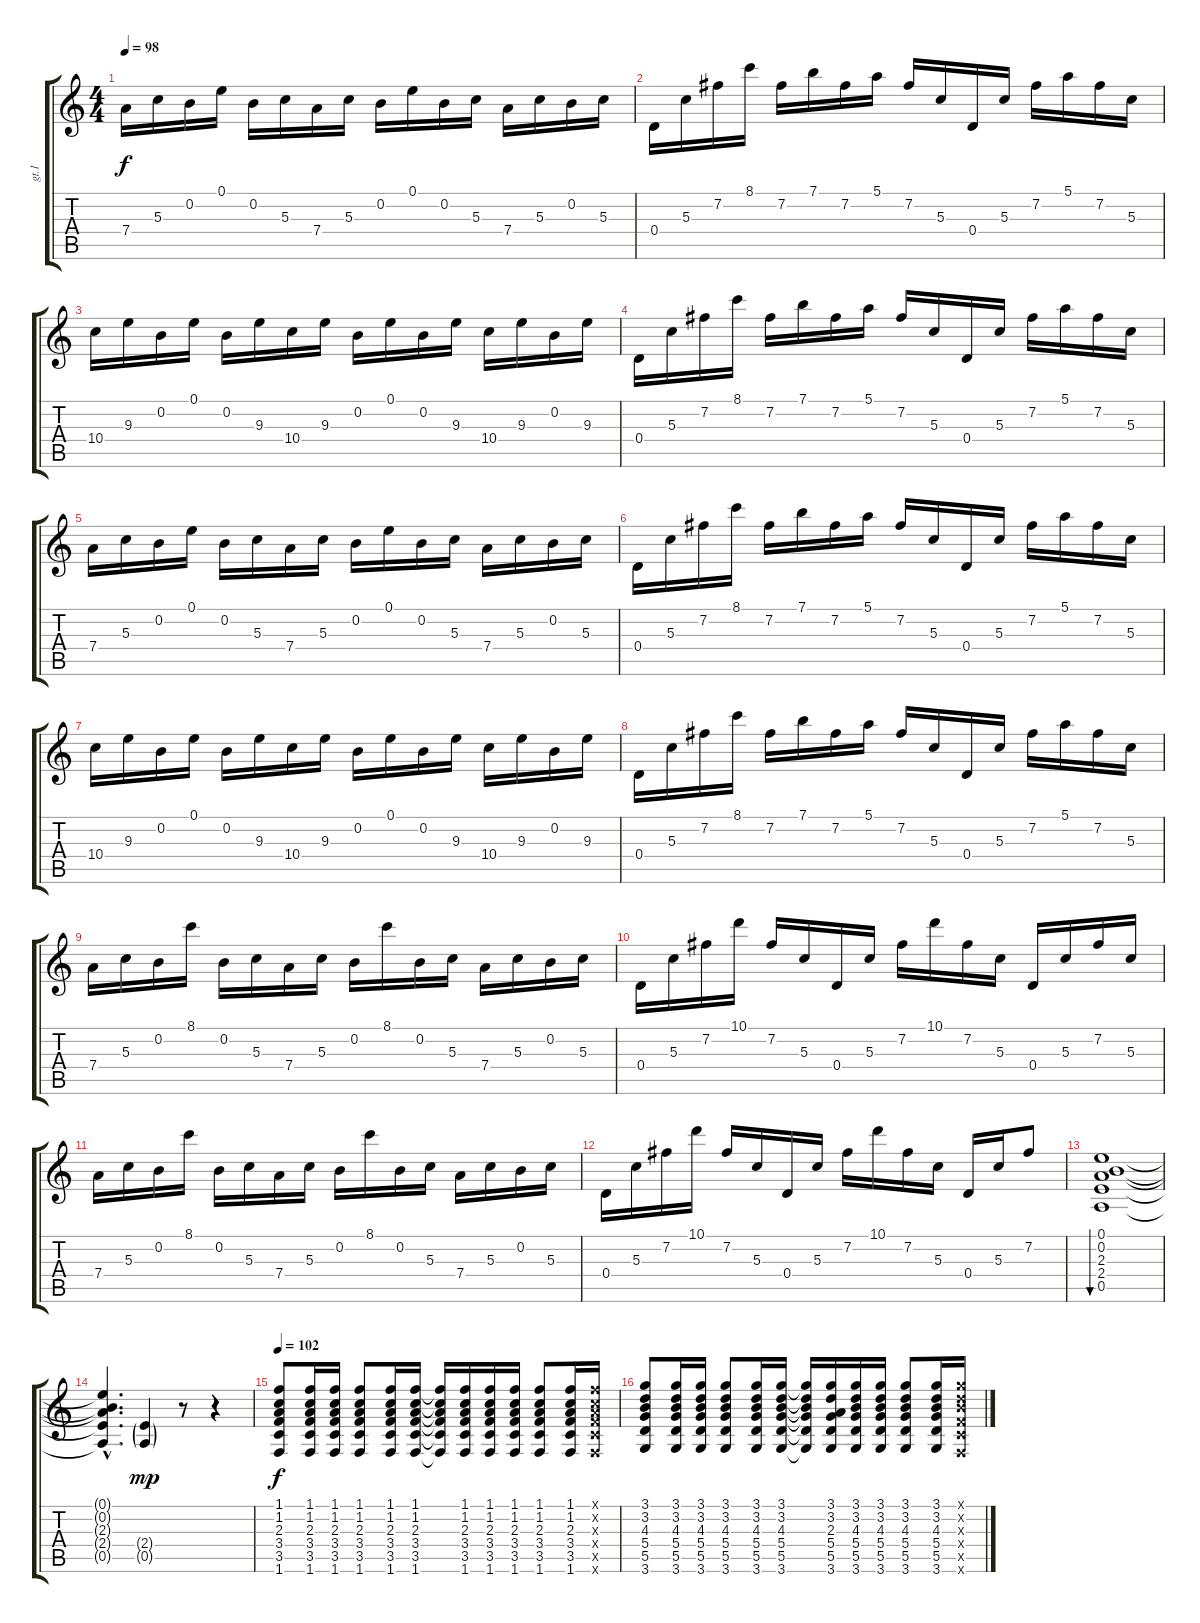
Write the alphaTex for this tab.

\track ("gt.1" "gt.1") {instrument overdrivenguitar}
\staff {score tabs}
\tuning (E4 B3 G3 D3 A2 E2) {hide}
\ts (4 4)
\tempo 98
\clef g2
\ks c
7.4.16{dy f} 5.3.16 0.2.16 0.1.16 0.2.16 5.3.16 7.4.16 5.3.16 0.2.16 0.1.16 0.2.16 5.3.16 7.4.16 5.3.16 0.2.16 5.3.16 |
0.4.16 5.3.16 7.2.16 8.1.16 7.2.16 7.1.16 7.2.16 5.1.16 7.2.16 5.3.16 0.4.16 5.3.16 7.2.16 5.1.16 7.2.16 5.3.16 |
10.4.16 9.3.16 0.2.16 0.1.16 0.2.16 9.3.16 10.4.16 9.3.16 0.2.16 0.1.16 0.2.16 9.3.16 10.4.16 9.3.16 0.2.16 9.3.16 |
0.4.16 5.3.16 7.2.16 8.1.16 7.2.16 7.1.16 7.2.16 5.1.16 7.2.16 5.3.16 0.4.16 5.3.16 7.2.16 5.1.16 7.2.16 5.3.16 |
7.4.16 5.3.16 0.2.16 0.1.16 0.2.16 5.3.16 7.4.16 5.3.16 0.2.16 0.1.16 0.2.16 5.3.16 7.4.16 5.3.16 0.2.16 5.3.16 |
0.4.16 5.3.16 7.2.16 8.1.16 7.2.16 7.1.16 7.2.16 5.1.16 7.2.16 5.3.16 0.4.16 5.3.16 7.2.16 5.1.16 7.2.16 5.3.16 |
10.4.16 9.3.16 0.2.16 0.1.16 0.2.16 9.3.16 10.4.16 9.3.16 0.2.16 0.1.16 0.2.16 9.3.16 10.4.16 9.3.16 0.2.16 9.3.16 |
0.4.16 5.3.16 7.2.16 8.1.16 7.2.16 7.1.16 7.2.16 5.1.16 7.2.16 5.3.16 0.4.16 5.3.16 7.2.16 5.1.16 7.2.16 5.3.16 |
7.4.16 5.3.16 0.2.16 8.1.16 0.2.16 5.3.16 7.4.16 5.3.16 0.2.16 8.1.16 0.2.16 5.3.16 7.4.16 5.3.16 0.2.16 5.3.16 |
0.4.16 5.3.16 7.2.16 10.1.16 7.2.16 5.3.16 0.4.16 5.3.16 7.2.16 10.1.16 7.2.16 5.3.16 0.4.16 5.3.16 7.2.16 5.3.16 |
7.4.16 5.3.16 0.2.16 8.1.16 0.2.16 5.3.16 7.4.16 5.3.16 0.2.16 8.1.16 0.2.16 5.3.16 7.4.16 5.3.16 0.2.16 5.3.16 |
0.4.16 5.3.16 7.2.16 10.1.16 7.2.16 5.3.16 0.4.16 5.3.16 7.2.16 10.1.16 7.2.16 5.3.16 0.4.16 5.3.16 7.2.8 |
(0.1 0.2 2.3 2.4 0.5).1{bu 240} |
(0.1{hac t} 0.2{hac t} 2.3{hac t} 2.4{hac t} 0.5{hac t}).4{d} (2.4{g} 0.5{g}).4{dy mp} r.8 r.4 |
\tempo 114
\tempo 102
(1.1 1.2 2.3 3.4 3.5 1.6).8{dy f volume 12 instrument overdrivenguitar} (1.1 1.2 2.3 3.4 3.5 1.6).16 (1.1 1.2 2.3 3.4 3.5 1.6).16 (1.1 1.2 2.3 3.4 3.5 1.6).8 (1.1 1.2 2.3 3.4 3.5 1.6).16 (1.1 1.2 2.3 3.4 3.5 1.6).16 (1.1{t} 1.2{t} 2.3{t} 3.4{t} 3.5{t} 1.6{t}).16 (1.1 1.2 2.3 3.4 3.5 1.6).16 (1.1 1.2 2.3 3.4 3.5 1.6).16 (1.1 1.2 2.3 3.4 3.5 1.6).16 (1.1 1.2 2.3 3.4 3.5 1.6).8 (1.1 1.2 2.3 3.4 3.5 1.6).16 (1.1{x} 1.2{x} 2.3{x} 3.4{x} 3.5{x} 1.6{x}).16 |
(3.1 3.2 4.3 5.4 5.5 3.6).8 (3.1 3.2 4.3 5.4 5.5 3.6).16 (3.1 3.2 4.3 5.4 5.5 3.6).16 (3.1 3.2 4.3 5.4 5.5 3.6).8 (3.1 3.2 4.3 5.4 5.5 3.6).16 (3.1 3.2 4.3 5.4 5.5 3.6).16 (3.1{t} 3.2{t} 4.3{t} 5.4{t} 5.5{t} 3.6{t}).16 (3.1 3.2 2.3 5.4 5.5 3.6).16 (3.1 3.2 4.3 5.4 5.5 3.6).16 (3.1 3.2 4.3 5.4 5.5 3.6).16 (3.1 3.2 4.3 5.4 5.5 3.6).8 (3.1 3.2 4.3 5.4 5.5 3.6).16 (3.1{x} 3.2{x} 4.3{x} 3.4{x} 3.5{x} 1.6{x}).16
